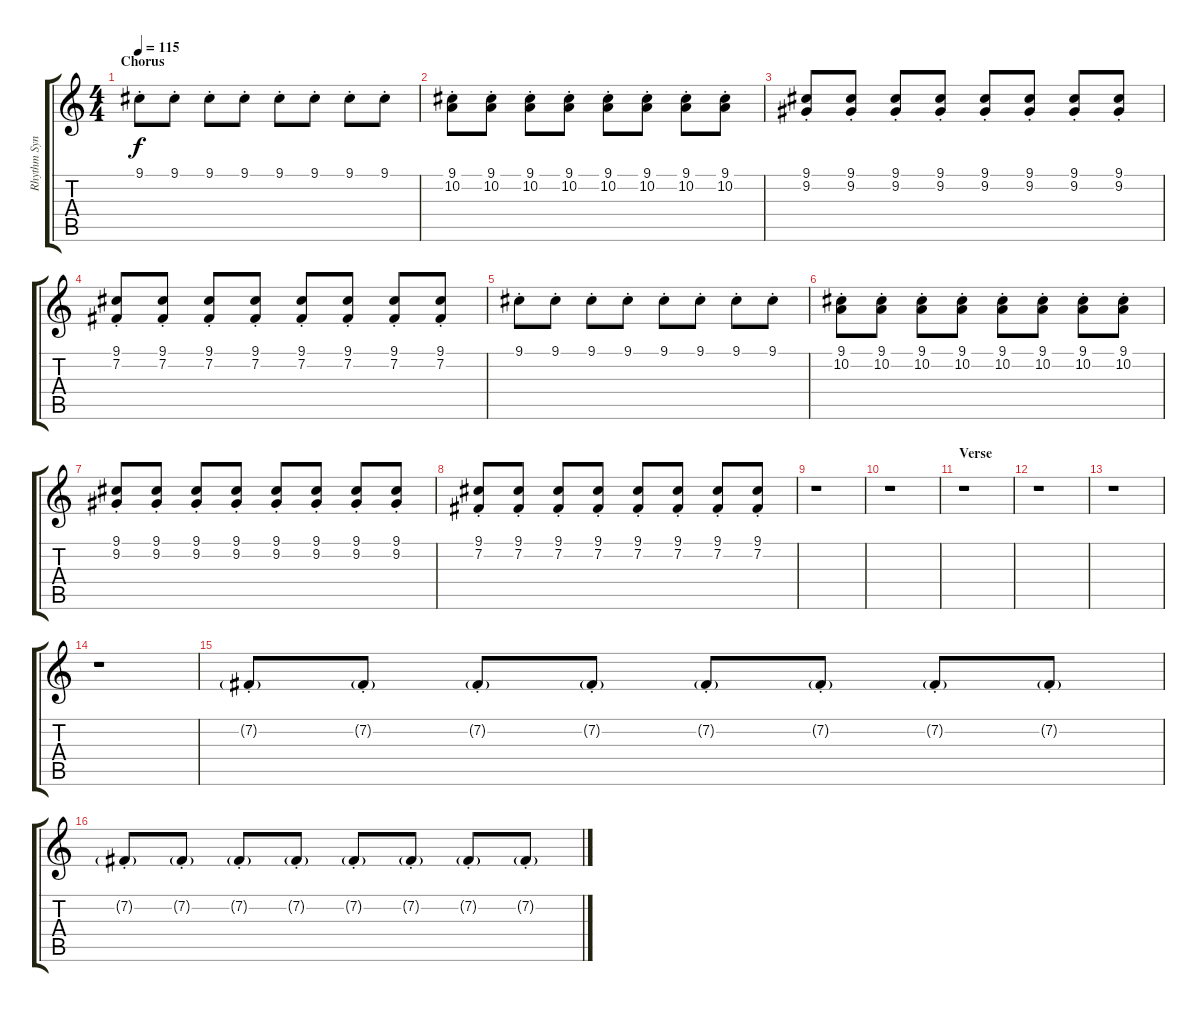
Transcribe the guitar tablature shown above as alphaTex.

\track ("Rhythm Synth" "Rhythm Syn") {instrument pad3polysynth}
\staff {score tabs}
\tuning (E4 B3 G3 D3 A2 E2) {hide}
\ts (4 4)
\section ("" "Chorus")
\tempo 115
\clef g2
\ks c
9.1{st}.8{dy f} 9.1{st}.8 9.1{st}.8 9.1{st}.8 9.1{st}.8 9.1{st}.8 9.1{st}.8 9.1{st}.8 |
(9.1{st} 10.2{st}).8 (9.1{st} 10.2{st}).8 (9.1{st} 10.2{st}).8 (9.1{st} 10.2{st}).8 (9.1{st} 10.2{st}).8 (9.1{st} 10.2{st}).8 (9.1{st} 10.2{st}).8 (9.1{st} 10.2{st}).8 |
(9.1{st} 9.2{st}).8 (9.1{st} 9.2{st}).8 (9.1{st} 9.2{st}).8 (9.1{st} 9.2{st}).8 (9.1{st} 9.2{st}).8 (9.1{st} 9.2{st}).8 (9.1{st} 9.2{st}).8 (9.1{st} 9.2{st}).8 |
(9.1{st} 7.2{st}).8 (9.1{st} 7.2{st}).8 (9.1{st} 7.2{st}).8 (9.1{st} 7.2{st}).8 (9.1{st} 7.2{st}).8 (9.1{st} 7.2{st}).8 (9.1{st} 7.2{st}).8 (9.1{st} 7.2{st}).8 |
9.1{st}.8 9.1{st}.8 9.1{st}.8 9.1{st}.8 9.1{st}.8 9.1{st}.8 9.1{st}.8 9.1{st}.8 |
(9.1{st} 10.2{st}).8 (9.1{st} 10.2{st}).8 (9.1{st} 10.2{st}).8 (9.1{st} 10.2{st}).8 (9.1{st} 10.2{st}).8 (9.1{st} 10.2{st}).8 (9.1{st} 10.2{st}).8 (9.1{st} 10.2{st}).8 |
(9.1{st} 9.2{st}).8 (9.1{st} 9.2{st}).8 (9.1{st} 9.2{st}).8 (9.1{st} 9.2{st}).8 (9.1{st} 9.2{st}).8 (9.1{st} 9.2{st}).8 (9.1{st} 9.2{st}).8 (9.1{st} 9.2{st}).8 |
(9.1{st} 7.2{st}).8 (9.1{st} 7.2{st}).8 (9.1{st} 7.2{st}).8 (9.1{st} 7.2{st}).8 (9.1{st} 7.2{st}).8 (9.1{st} 7.2{st}).8 (9.1{st} 7.2{st}).8 (9.1{st} 7.2{st}).8 |
r.1 |
r.1 |
\section ("" "Verse")
r.1 |
r.1 |
r.1 |
r.1 |
7.2{g st}.8 7.2{g st}.8 7.2{g st}.8 7.2{g st}.8 7.2{g st}.8 7.2{g st}.8 7.2{g st}.8 7.2{g st}.8 |
7.2{g st}.8 7.2{g st}.8 7.2{g st}.8 7.2{g st}.8 7.2{g st}.8 7.2{g st}.8 7.2{g st}.8 7.2{g st}.8
